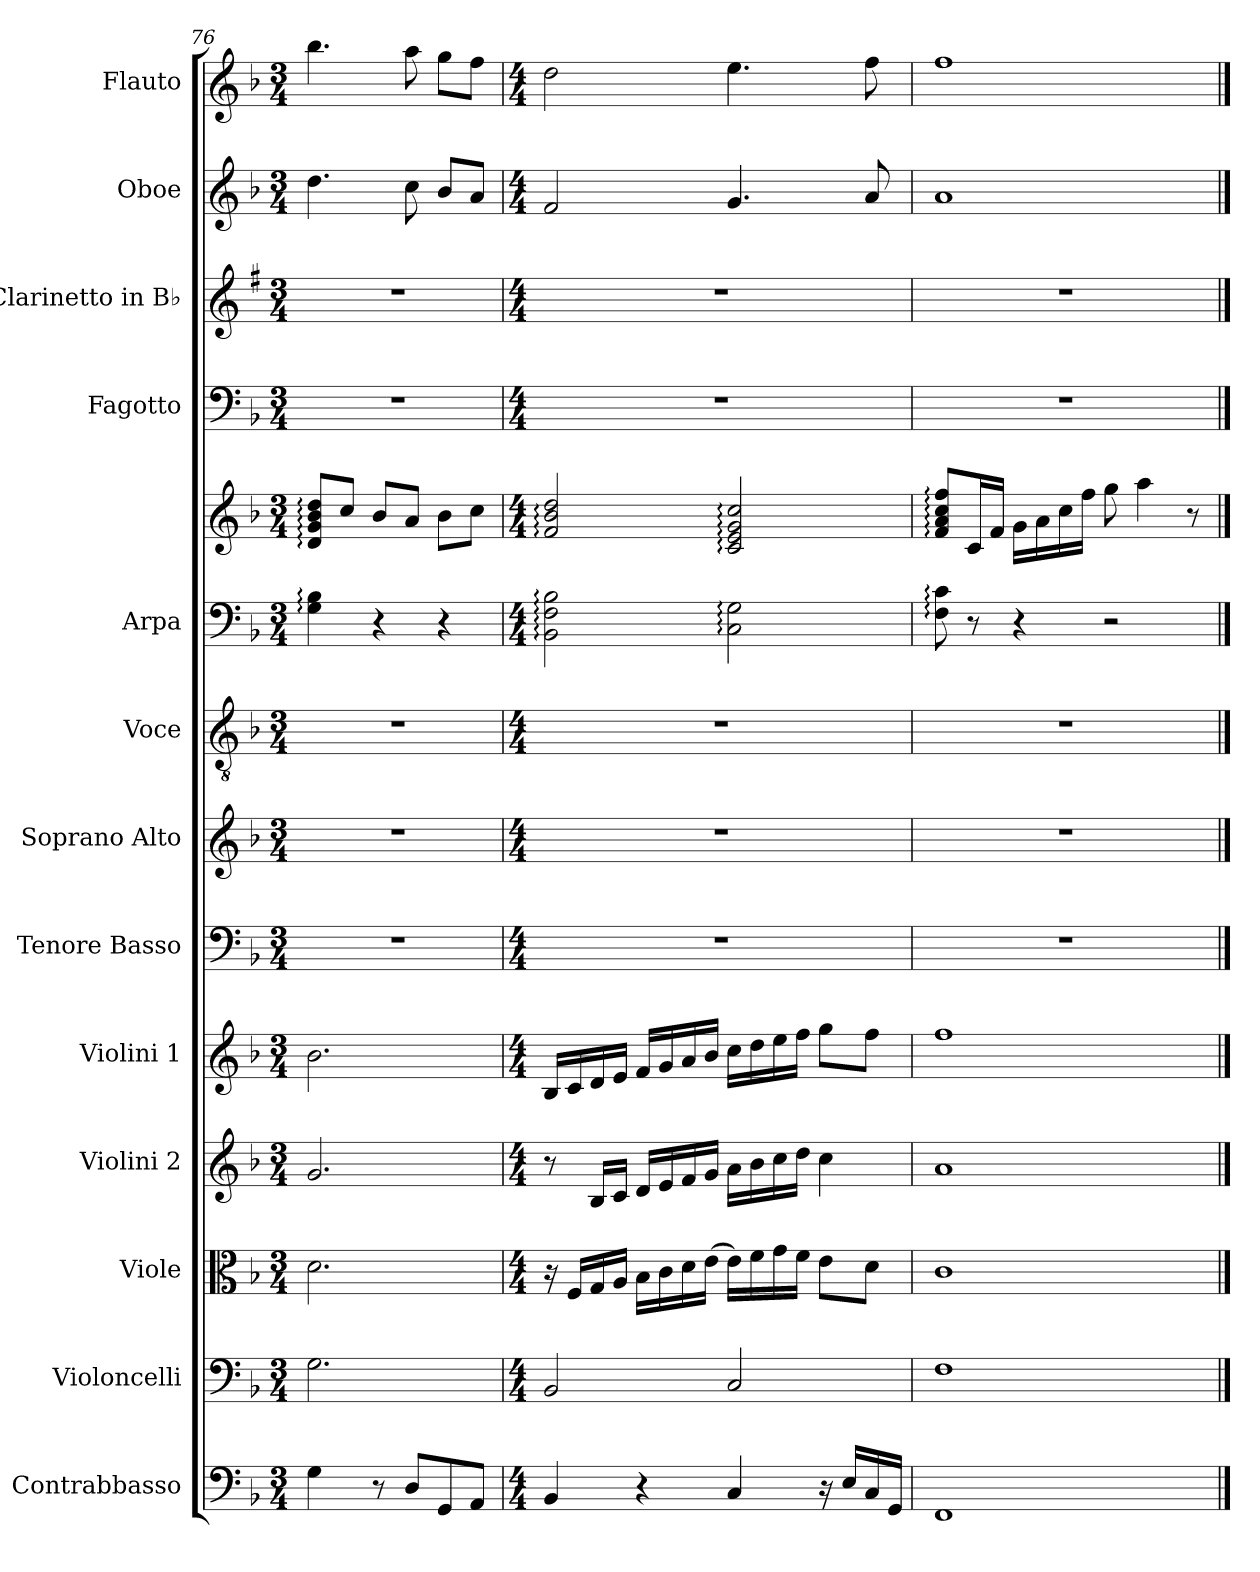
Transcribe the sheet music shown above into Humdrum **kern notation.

**kern	**kern	**kern	**kern	**kern	**kern	**kern	**kern	**kern	**kern	**kern	**kern	**kern	**kern
*part13	*part12	*part11	*part10	*part9	*part8	*part7	*part6	*part5	*part5	*part4	*part3	*part2	*part1
*staff14	*staff13	*staff12	*staff11	*staff10	*staff9	*staff8	*staff7	*staff6	*staff5	*staff4	*staff3	*staff2	*staff1
*I"Contrabbasso	*I"Violoncelli	*I"Viole	*I"Violini 2	*I"Violini 1	*I"Tenore Basso	*I"Soprano Alto	*I"Voce	*I"Arpa	*	*I"Fagotto	*I"Clarinetto in B♭	*I"Oboe	*I"Flauto
*I'C-b.	*I'V-c.	*I'V-le	*I'V-ni 2	*I'V-ni 1	*I'T B	*I'S A	*I'V.	*I'Ar.	*	*I'Fag.	*I'Cl. in B♭	*I'Ob.	*I'Fl.
*clefF4	*clefF4	*clefC3	*clefG2	*clefG2	*clefF4	*clefG2	*clefGv2	*clefF4	*clefG2	*clefF4	*clefG2	*clefG2	*clefG2
*	*	*	*	*	*	*	*	*	*	*	*ITrd1c2	*	*
*k[b-]	*k[b-]	*k[b-]	*k[b-]	*k[b-]	*k[b-]	*k[b-]	*k[b-]	*k[b-]	*k[b-]	*k[b-]	*k[b-]	*k[b-]	*k[b-]
*M3/4	*M3/4	*M3/4	*M3/4	*M3/4	*M3/4	*M3/4	*M3/4	*M3/4	*M3/4	*M3/4	*M3/4	*M3/4	*M3/4
=76	=76	=76	=76	=76	=76	=76	=76	=76	=76	=76	=76	=76	=76
4G	2.G	2.d	2.g	2.b-	2.r	2.r	2.r	4G: 4B-:	8d: 8g: 8b-: 8dd:L	2.r	2.r	4.dd	4.bb-
.	.	.	.	.	.	.	.	.	8ccJ	.	.	.	.
8r	.	.	.	.	.	.	.	4r	8b-L	.	.	.	.
8DL	.	.	.	.	.	.	.	.	8aJ	.	.	8cc	8aa
8GG	.	.	.	.	.	.	.	4r	8b-L	.	.	8b-L	8ggL
8AAJ	.	.	.	.	.	.	.	.	8ccJ	.	.	8aJ	8ffJ
=77	=77	=77	=77	=77	=77	=77	=77	=77	=77	=77	=77	=77	=77
*M4/4	*M4/4	*M4/4	*M4/4	*M4/4	*M4/4	*M4/4	*M4/4	*M4/4	*M4/4	*M4/4	*M4/4	*M4/4	*M4/4
4BB-	2BB-	16r	8r	16B-LL	1r	1r	1r	2BB-: 2F: 2B-:	2f: 2b-: 2dd:	1r	1r	2f	2dd
.	.	16FLL	.	16c	.	.	.	.	.	.	.	.	.
.	.	16G	16B-LL	16d	.	.	.	.	.	.	.	.	.
.	.	16AJJ	16cJJ	16eJJ	.	.	.	.	.	.	.	.	.
4r	.	16B-LL	16dLL	16fLL	.	.	.	.	.	.	.	.	.
.	.	16c	16e	16g	.	.	.	.	.	.	.	.	.
.	.	16d	16f	16a	.	.	.	.	.	.	.	.	.
.	.	(16eJJ	16gJJ	16b-JJ	.	.	.	.	.	.	.	.	.
4C	2C	16eLL)	16aLL	16ccLL	.	.	.	2C: 2G:	2c: 2e: 2g: 2cc:	.	.	4.g	4.ee
.	.	16f	16b-	16dd	.	.	.	.	.	.	.	.	.
.	.	16g	16cc	16ee	.	.	.	.	.	.	.	.	.
.	.	16fJJ	16ddJJ	16ffJJ	.	.	.	.	.	.	.	.	.
16r	.	8eL	4cc	8ggL	.	.	.	.	.	.	.	.	.
16ELL	.	.	.	.	.	.	.	.	.	.	.	.	.
16C	.	8dJ	.	8ffJ	.	.	.	.	.	.	.	8a	8ff
16GGJJ	.	.	.	.	.	.	.	.	.	.	.	.	.
=78	=78	=78	=78	=78	=78	=78	=78	=78	=78	=78	=78	=78	=78
1FF	1F	1c	1a	1ff	1r	1r	1r	8F: 8c:	8f: 8a: 8cc: 8ff:L	1r	1r	1a	1ff
.	.	.	.	.	.	.	.	8r	16cL	.	.	.	.
.	.	.	.	.	.	.	.	.	16fJJ	.	.	.	.
.	.	.	.	.	.	.	.	4r	16gLL	.	.	.	.
.	.	.	.	.	.	.	.	.	16a	.	.	.	.
.	.	.	.	.	.	.	.	.	16cc	.	.	.	.
.	.	.	.	.	.	.	.	.	16ffJJ	.	.	.	.
.	.	.	.	.	.	.	.	2r	8gg	.	.	.	.
.	.	.	.	.	.	.	.	.	4aa	.	.	.	.
.	.	.	.	.	.	.	.	.	8r	.	.	.	.
==	==	==	==	==	==	==	==	==	==	==	==	==	==
*-	*-	*-	*-	*-	*-	*-	*-	*-	*-	*-	*-	*-	*-
